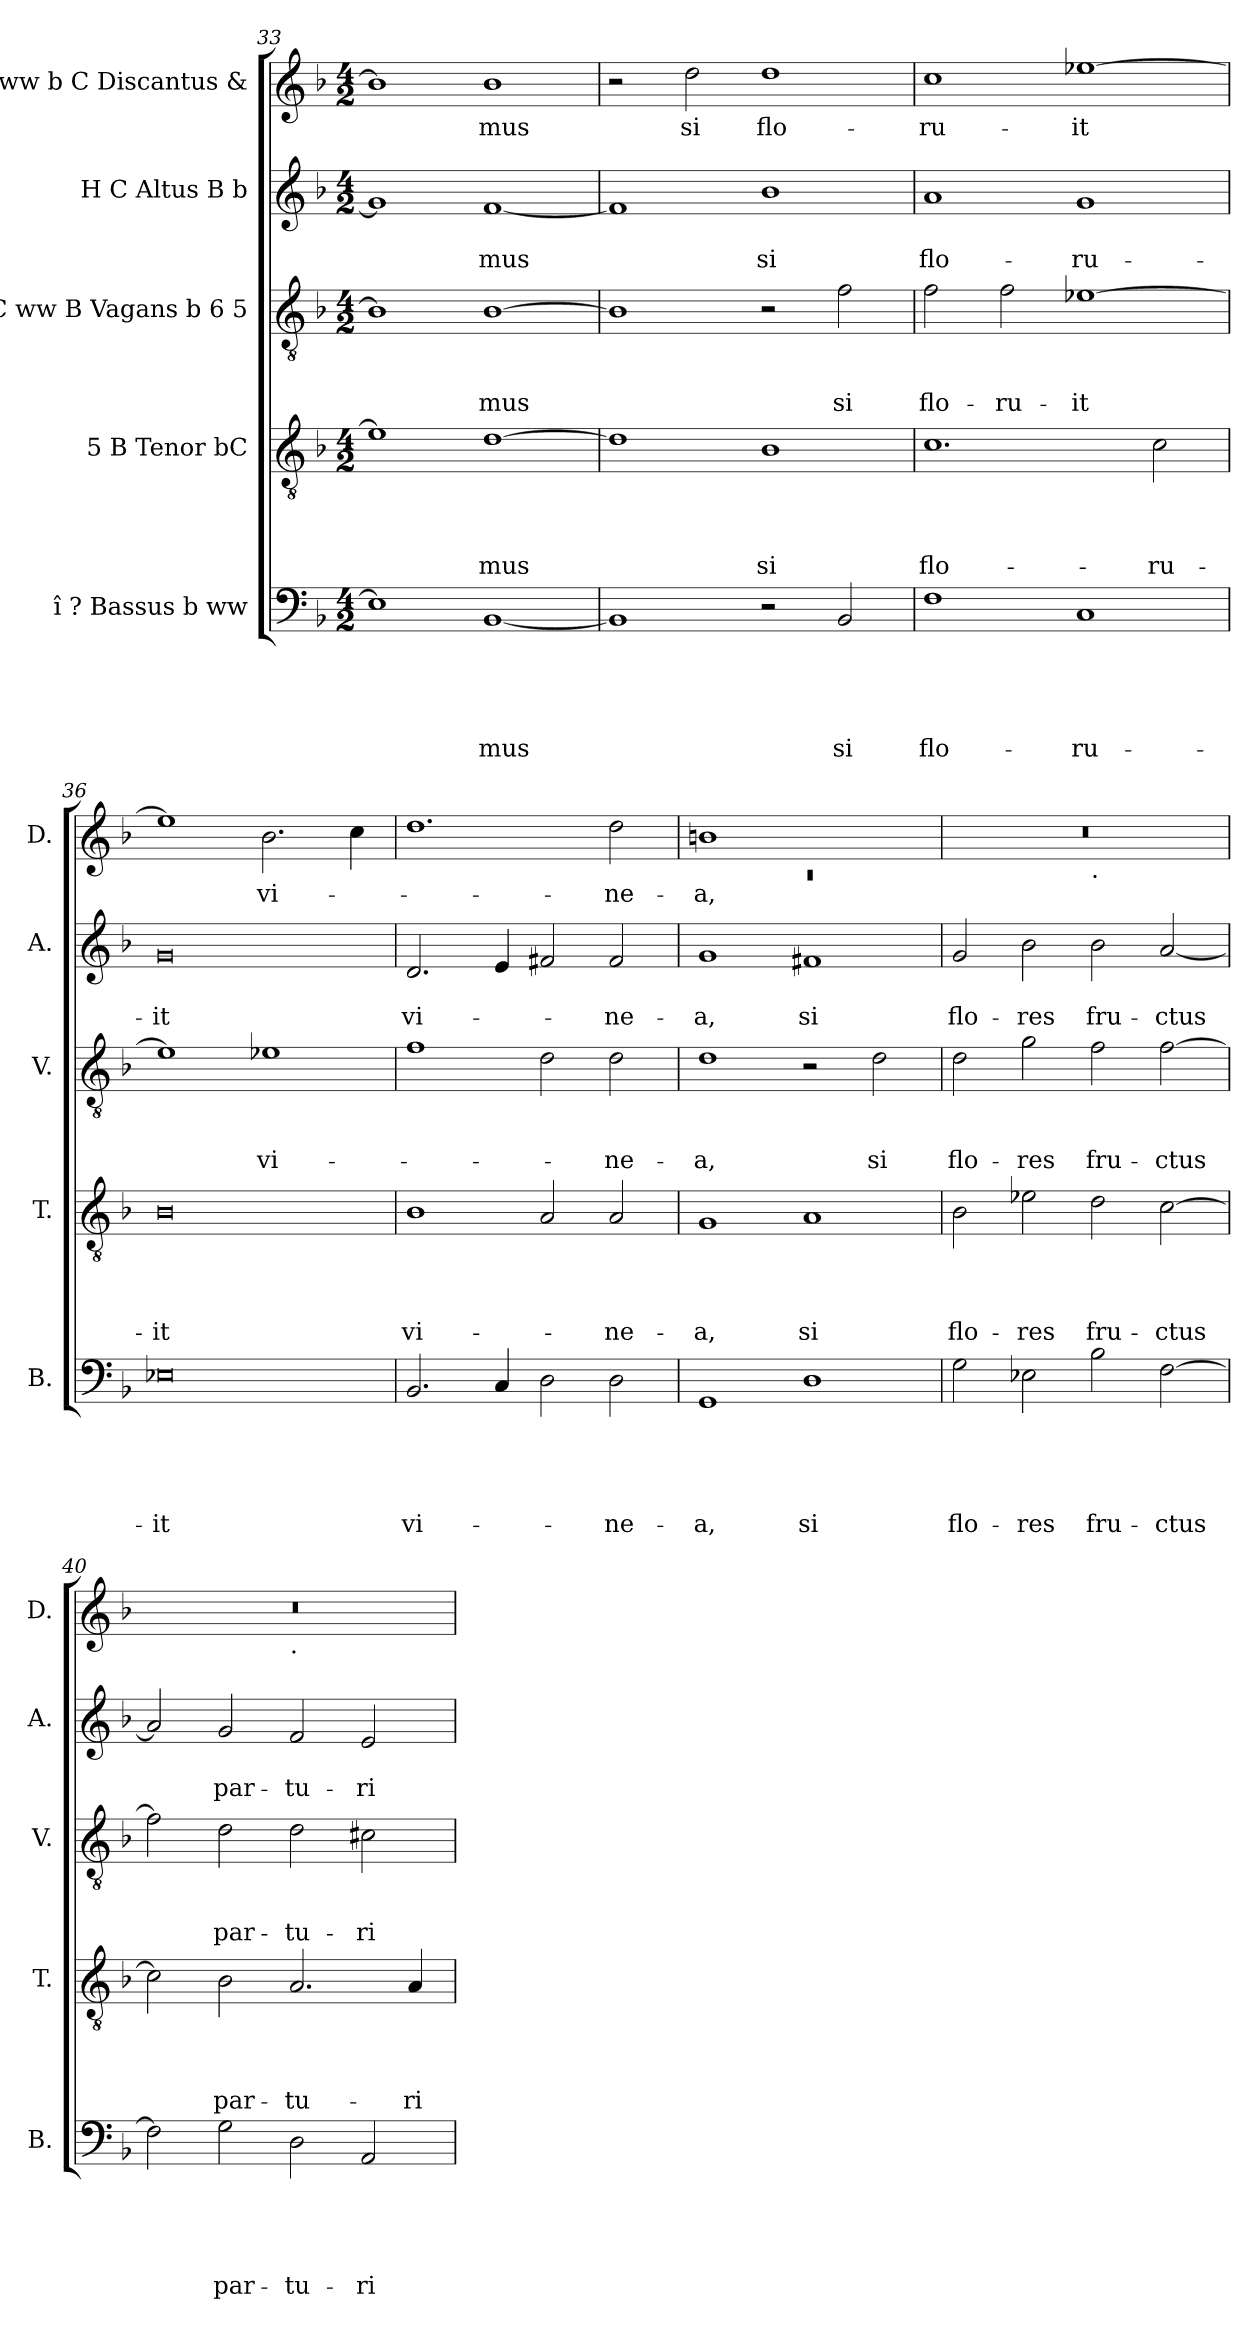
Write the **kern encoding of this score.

**kern	**text	**text	**text	**text	**text	**kern	**text	**text	**text	**text	**kern	**text	**text	**text	**kern	**text	**text	**kern	**text
*part5	*part5	*part5	*part5	*part5	*part5	*part4	*part4	*part4	*part4	*part4	*part3	*part3	*part3	*part3	*part2	*part2	*part2	*part1	*part1
*staff5	*staff5	*staff5	*staff5	*staff5	*staff5	*staff4	*staff4	*staff4	*staff4	*staff4	*staff3	*staff3	*staff3	*staff3	*staff2	*staff2	*staff2	*staff1	*staff1
*I"î ? Bassus b ww	*	*	*	*	*	*I"5 B Tenor bC	*	*	*	*	*I"C ww B Vagans b 6 5	*	*	*	*I"H C Altus B b	*	*	*I"î ww b C Discantus &	*
*I'B.	*	*	*	*	*	*I'T.	*	*	*	*	*I'V.	*	*	*	*I'A.	*	*	*I'D.	*
*clefF4	*	*	*	*	*	*clefGv2	*	*	*	*	*clefGv2	*	*	*	*clefG2	*	*	*clefG2	*
*k[b-]	*	*	*	*	*	*k[b-]	*	*	*	*	*k[b-]	*	*	*	*k[b-]	*	*	*k[b-]	*
*F:	*	*	*	*	*	*F:	*	*	*	*	*F:	*	*	*	*F:	*	*	*F:	*
*M4/2	*	*	*	*	*	*M4/2	*	*	*	*	*M4/2	*	*	*	*M4/2	*	*	*M4/2	*
=33	=33	=33	=33	=33	=33	=33	=33	=33	=33	=33	=33	=33	=33	=33	=33	=33	=33	=33	=33
1E-]	.	.	.	.	.	1e-]	.	.	.	.	1B-]	.	.	.	1g]	.	.	1b-]	.
!	!	!	!	!	!LO:LY:b	!	!	!	!	!LO:LY:b	!	!	!	!LO:LY:b	!	!	!LO:LY:b	!	!LO:LY:b
[<1BB-	.	.	.	.	-mus	[>1d	.	.	.	-mus	[>1B-	.	.	-mus	[<1f	.	-mus	1b-	-mus
=34	=34	=34	=34	=34	=34	=34	=34	=34	=34	=34	=34	=34	=34	=34	=34	=34	=34	=34	=34
1BB-]	.	.	.	.	.	1d]	.	.	.	.	1B-]	.	.	.	1f]	.	.	2r	.
!	!	!	!	!	!	!	!	!	!	!	!	!	!	!	!	!	!	!	!LO:LY:b
.	.	.	.	.	.	.	.	.	.	.	.	.	.	.	.	.	.	2dd\	si
!	!	!	!	!	!	!	!	!	!	!LO:LY:b	!	!	!	!	!	!	!LO:LY:b	!	!LO:LY:b
2r	.	.	.	.	.	1B-	.	.	.	si	2r	.	.	.	1b-	.	si	1dd	flo-
!	!	!	!	!	!LO:LY:b	!	!	!	!	!	!	!	!	!LO:LY:b	!	!	!	!	!
2BB-/	.	.	.	.	si	.	.	.	.	.	2f\	.	.	si	.	.	.	.	.
=35	=35	=35	=35	=35	=35	=35	=35	=35	=35	=35	=35	=35	=35	=35	=35	=35	=35	=35	=35
!	!	!	!	!	!LO:LY:b	!	!	!	!	!LO:LY:b	!	!	!	!LO:LY:b	!	!	!LO:LY:b	!	!LO:LY:b
1F	.	.	.	.	flo-	1.c	.	.	.	flo-	2f\	.	.	flo-	1a	.	flo-	1cc	-ru-
!	!	!	!	!	!	!	!	!	!	!	!	!	!	!LO:LY:b	!	!	!	!	!
.	.	.	.	.	.	.	.	.	.	.	2f\	.	.	-ru-	.	.	.	.	.
!	!	!	!	!	!LO:LY:b	!	!	!	!	!	!	!	!	!LO:LY:b	!	!	!LO:LY:b	!	!LO:LY:b
1C	.	.	.	.	-ru-	.	.	.	.	.	[>1e-X	.	.	-it	1g	.	-ru-	[>1ee-X	-it
!	!	!	!	!	!	!	!	!	!	!LO:LY:b	!	!	!	!	!	!	!	!	!
.	.	.	.	.	.	2c\	.	.	.	-ru-	.	.	.	.	.	.	.	.	.
=36	=36	=36	=36	=36	=36	=36	=36	=36	=36	=36	=36	=36	=36	=36	=36	=36	=36	=36	=36
!	!	!	!	!	!LO:LY:b:rj	!	!	!	!	!LO:LY:b:rj	!	!	!	!	!	!	!LO:LY:b:rj	!	!
0E-X	.	.	.	.	-it	0B-	.	.	.	-it	1e-]	.	.	.	0g	.	-it	1ee-]	.
!	!	!	!	!	!	!	!	!	!	!	!	!	!	!LO:LY:b	!	!	!	!	!LO:LY:b
.	.	.	.	.	.	.	.	.	.	.	1e-	.	.	vi-	.	.	.	2.b-\	vi-
.	.	.	.	.	.	.	.	.	.	.	.	.	.	.	.	.	.	4cc\	.
!!LO:LB:g=z
=37	=37	=37	=37	=37	=37	=37	=37	=37	=37	=37	=37	=37	=37	=37	=37	=37	=37	=37	=37
!	!	!	!	!	!LO:LY:b	!	!	!	!	!LO:LY:b	!	!	!	!	!	!	!LO:LY:b	!	!
2.BB-/	.	.	.	.	vi-	1B-	.	.	.	vi-	1f	.	.	.	2.d/	.	vi-	1.dd	.
4C/	.	.	.	.	.	.	.	.	.	.	.	.	.	.	4e/	.	.	.	.
2D\	.	.	.	.	.	2A/	.	.	.	.	2d\	.	.	.	2f#X/	.	.	.	.
!	!	!	!	!	!LO:LY:b	!	!	!	!	!LO:LY:b	!	!	!	!LO:LY:b	!	!	!LO:LY:b	!	!LO:LY:b
2D\	.	.	.	.	-ne-	2A/	.	.	.	-ne-	2d\	.	.	-ne-	2f#/	.	-ne-	2dd\	-ne-
=38	=38	=38	=38	=38	=38	=38	=38	=38	=38	=38	=38	=38	=38	=38	=38	=38	=38	=38	=38
*	*	*	*	*	*	*	*	*	*	*	*	*	*	*	*	*	*	*^	*
!	!	!	!	!	!LO:LY:b	!	!	!	!	!LO:LY:b	!	!	!	!LO:LY:b	!	!	!LO:LY:b	!	!LO:N:vis=1	!LO:LY:b
1GG	.	.	.	.	-a,	1G	.	.	.	-a,	1d	.	.	-a,	1g	.	-a,	1bn	0rc	-a,
!	!	!	!	!	!LO:LY:b	!	!	!	!	!LO:LY:b	!	!	!	!	!	!	!LO:LY:b	!	!	!
1D	.	.	.	.	si	1A	.	.	.	si	2r	.	.	.	1f#X	.	si	1ryy	.	.
!	!	!	!	!	!	!	!	!	!	!	!	!	!	!LO:LY:b	!	!	!	!	!	!
.	.	.	.	.	.	.	.	.	.	.	2d\	.	.	si	.	.	.	.	.	.
=39	=39	=39	=39	=39	=39	=39	=39	=39	=39	=39	=39	=39	=39	=39	=39	=39	=39	=39	=39	=39
!	!	!	!	!	!LO:LY:b	!	!	!	!	!LO:LY:b	!	!	!	!LO:LY:b	!	!	!LO:LY:b	!	!	!
2G\	.	.	.	.	flo-	2B-\	.	.	.	flo-	2d\	.	.	flo-	2g/	.	flo-	0r	1ryy	.
!	!	!	!	!	!LO:LY:b	!	!	!	!	!LO:LY:b	!	!	!	!LO:LY:b	!	!	!LO:LY:b	!	!	!
2E-X\	.	.	.	.	-res	2e-X\	.	.	.	-res	2g\	.	.	-res	2b-\	.	-res	.	.	.
!	!	!	!	!	!	!	!	!	!	!	!	!	!	!	!	!	!	!	!LO:TX:b:t=.	!
!	!	!	!	!	!LO:LY:b	!	!	!	!	!LO:LY:b	!	!	!	!LO:LY:b	!	!	!LO:LY:b	!	!	!
2B-\	.	.	.	.	fru-	2d\	.	.	.	fru-	2f\	.	.	fru-	2b-\	.	fru-	.	1ryy	.
!	!	!	!	!	!LO:LY:b	!	!	!	!	!LO:LY:b	!	!	!	!LO:LY:b	!	!	!LO:LY:b	!	!	!
[>2F\	.	.	.	.	-ctus	[>2c\	.	.	.	-ctus	[>2f\	.	.	-ctus	[<2a/	.	-ctus	.	.	.
=40	=40	=40	=40	=40	=40	=40	=40	=40	=40	=40	=40	=40	=40	=40	=40	=40	=40	=40	=40	=40
2F\]	.	.	.	.	.	2c\]	.	.	.	.	2f\]	.	.	.	2a/]	.	.	0r	1ryy	.
!	!	!	!	!	!LO:LY:b	!	!	!	!	!LO:LY:b	!	!	!	!LO:LY:b	!	!	!LO:LY:b	!	!	!
2G\	.	.	.	.	par-	2B-\	.	.	.	par-	2d\	.	.	par-	2g/	.	par-	.	.	.
!	!	!	!	!	!	!	!	!	!	!	!	!	!	!	!	!	!	!	!LO:TX:b:t=.	!
!	!	!	!	!	!LO:LY:b	!	!	!	!	!LO:LY:b	!	!	!	!LO:LY:b	!	!	!LO:LY:b	!	!	!
2D\	.	.	.	.	-tu-	2.A/	.	.	.	-tu-	2d\	.	.	-tu-	2f/	.	-tu-	.	1ryy	.
!	!	!	!	!	!LO:LY:b	!	!	!	!	!	!	!	!	!LO:LY:b	!	!	!LO:LY:b	!	!	!
2AA/	.	.	.	.	-ri-	.	.	.	.	.	2c#X\	.	.	-ri-	2e/	.	-ri-	.	.	.
!	!	!	!	!	!	!	!	!	!	!LO:LY:b	!	!	!	!	!	!	!	!	!	!
.	.	.	.	.	.	4A/	.	.	.	-ri-	.	.	.	.	.	.	.	.	.	.
*	*	*	*	*	*	*	*	*	*	*	*	*	*	*	*	*	*	*v	*v	*
=	=	=	=	=	=	=	=	=	=	=	=	=	=	=	=	=	=	=	=
*-	*-	*-	*-	*-	*-	*-	*-	*-	*-	*-	*-	*-	*-	*-	*-	*-	*-	*-	*-
